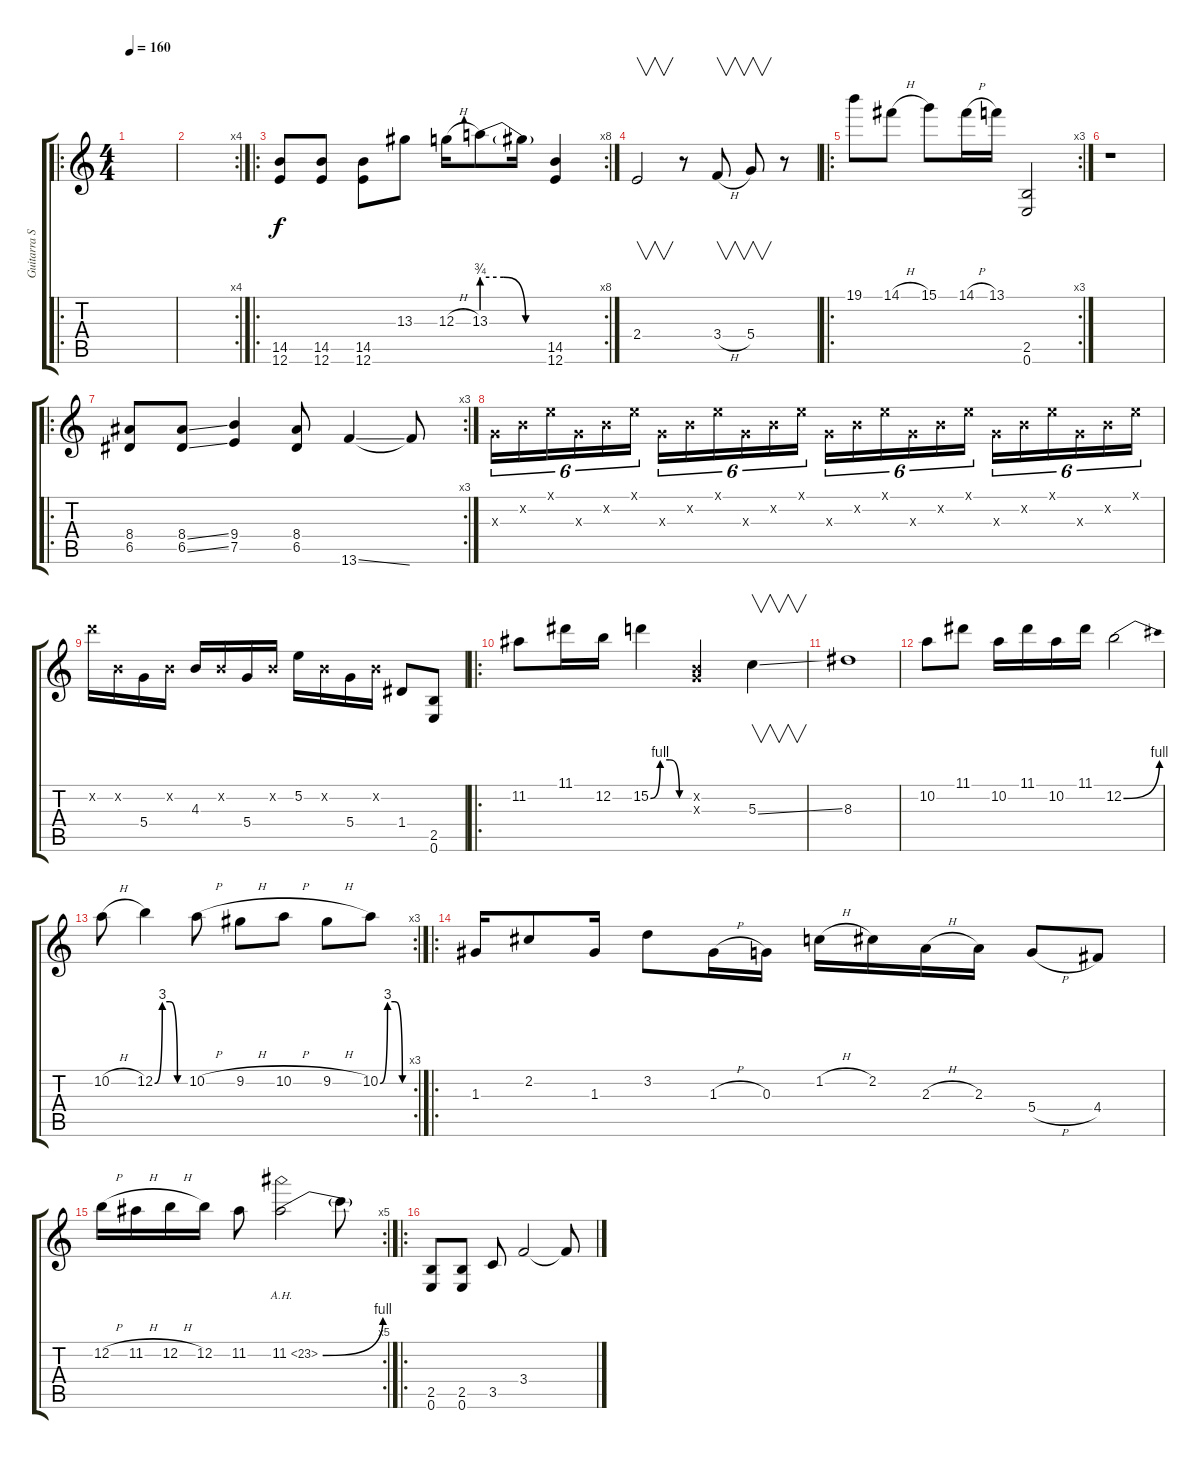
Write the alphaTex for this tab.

\track ("Guitarra Solo" "Guitarra S") {instrument distortionguitar}
\staff {score tabs}
\tuning (E4 B3 G3 D3 A2 E2) {hide}
\ro
\ts (4 4)
\tempo 160
\clef g2
\ks c
|
\rc 4
|
\ro
\rc 8
(14.5 12.6).8 (14.5 12.6).8 (14.5 12.6).8 13.3.8 12.3{h}.16 13.3{be (custom 0 3 20 3 40 0 60 0)}.8 13.3{t}.16 (14.5 12.6).4 |
2.4.2{v} r.8 3.4{h}.8{v} 5.4.8{v} r.8 |
\ro
\rc 3
19.1.8 14.1{h}.8 15.1.8 14.1{h}.16 13.1.16 (2.5 0.6).2 |
r.1 |
\ro
\rc 3
(8.4 6.5).8 (8.4{ss} 6.5{ss}).8 (9.4 7.5).4 (8.4 6.5).8 13.6{ss}.4 13.6{t}.8 |
0.3{x}.16{tu (6 4)} 0.2{x}.16{tu (6 4)} 0.1{x}.16{tu (6 4)} 0.3{x}.16{tu (6 4)} 0.2{x}.16{tu (6 4)} 0.1{x}.16{tu (6 4)} 0.3{x}.16{tu (6 4)} 0.2{x}.16{tu (6 4)} 0.1{x}.16{tu (6 4)} 0.3{x}.16{tu (6 4)} 0.2{x}.16{tu (6 4)} 0.1{x}.16{tu (6 4)} 0.3{x}.16{tu (6 4)} 0.2{x}.16{tu (6 4)} 0.1{x}.16{tu (6 4)} 0.3{x}.16{tu (6 4)} 0.2{x}.16{tu (6 4)} 0.1{x}.16{tu (6 4)} 0.3{x}.16{tu (6 4)} 0.2{x}.16{tu (6 4)} 0.1{x}.16{tu (6 4)} 0.3{x}.16{tu (6 4)} 0.2{x}.16{tu (6 4)} 0.1{x}.16{tu (6 4)} |
15.2{x}.16 0.2{x}.16 5.4.16 0.2{x}.16 4.3.16 0.2{x}.16 5.4.16 0.2{x}.16 5.2.16 0.2{x}.16 5.4.16 0.2{x}.16 1.4.8 (2.5 0.6).8 |
\ro
11.2.8 11.1.16 12.2.16 15.2{be (custom 0 0 15 4 30 4 45 0 60 0)}.4 (0.2{x} 0.3{x}).4 5.3{ss}.4{v} |
8.3.1 |
10.2.8 11.1.8 10.2.16 11.1.16 10.2.16 11.1.16 12.2{be (bend 0 0 60 4)}.2 |
\rc 3
10.2{h}.8 12.2{be (custom 0 0 15 12 30 12 45 0 60 0)}.4 10.2{h}.8 9.2{h}.8 10.2{h}.8 9.2{h}.8 10.2{be (custom 0 0 15 12 30 12 45 0 60 0)}.8 |
\ro
1.3.16 2.2.8 1.3.16 3.2.8 1.3{h}.16 0.3.16 1.2{h}.16 2.2.16 2.3{h}.16 2.3.16 5.4{h}.8 4.4.8 |
\rc 5
12.2{h}.16 11.2{h}.16 12.2{h}.16 12.2.16 11.2.8 11.2{be (bend 0 0 60 4) ah 12}.2 11.2{t}.8 |
\ro
(2.5 0.6).8 (2.5 0.6).8 3.5.8 3.4.2 3.4{t}.8
